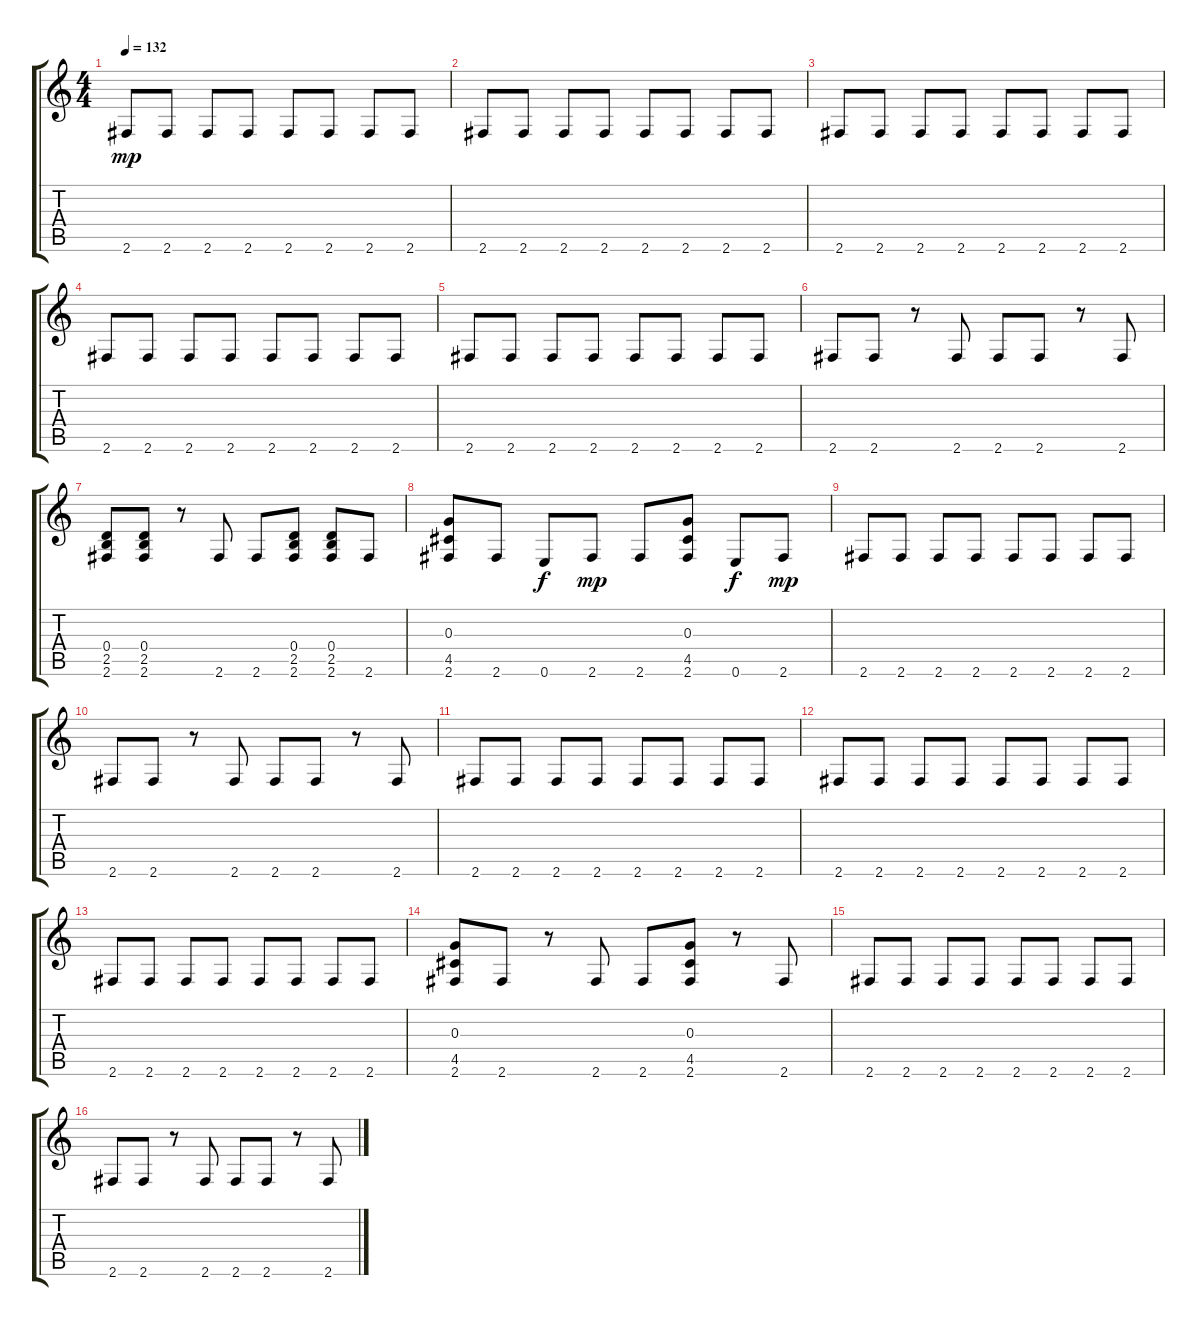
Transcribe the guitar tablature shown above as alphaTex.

\track "" {instrument acousticbass}
\staff {score tabs}
\tuning (E4 B3 G3 D3 A2 E2) {hide}
\ts (4 4)
\tempo 132
\clef g2
\ks c
2.6.8{dy mp} 2.6.8 2.6.8 2.6.8 2.6.8 2.6.8 2.6.8 2.6.8 |
2.6.8 2.6.8 2.6.8 2.6.8 2.6.8 2.6.8 2.6.8 2.6.8 |
2.6.8 2.6.8 2.6.8 2.6.8 2.6.8 2.6.8 2.6.8 2.6.8 |
2.6.8 2.6.8 2.6.8 2.6.8 2.6.8 2.6.8 2.6.8 2.6.8 |
2.6.8 2.6.8 2.6.8 2.6.8 2.6.8 2.6.8 2.6.8 2.6.8 |
2.6.8 2.6.8 r.8 2.6.8 2.6.8 2.6.8 r.8 2.6.8 |
(0.4 2.5 2.6).8 (0.4 2.5 2.6).8 r.8 2.6.8 2.6.8 (0.4 2.5 2.6).8 (0.4 2.5 2.6).8 2.6.8 |
(0.3 4.5 2.6).8 2.6.8 0.6.8{dy f} 2.6.8{dy mp} 2.6.8 (0.3 4.5 2.6).8 0.6.8{dy f} 2.6.8{dy mp} |
2.6.8 2.6.8 2.6.8 2.6.8 2.6.8 2.6.8 2.6.8 2.6.8 |
2.6.8 2.6.8 r.8 2.6.8 2.6.8 2.6.8 r.8 2.6.8 |
2.6.8 2.6.8 2.6.8 2.6.8 2.6.8 2.6.8 2.6.8 2.6.8 |
2.6.8 2.6.8 2.6.8 2.6.8 2.6.8 2.6.8 2.6.8 2.6.8 |
2.6.8 2.6.8 2.6.8 2.6.8 2.6.8 2.6.8 2.6.8 2.6.8 |
(0.3 4.5 2.6).8 2.6.8 r.8 2.6.8 2.6.8 (0.3 4.5 2.6).8 r.8 2.6.8 |
2.6.8 2.6.8 2.6.8 2.6.8 2.6.8 2.6.8 2.6.8 2.6.8 |
2.6.8 2.6.8 r.8 2.6.8 2.6.8 2.6.8 r.8 2.6.8
